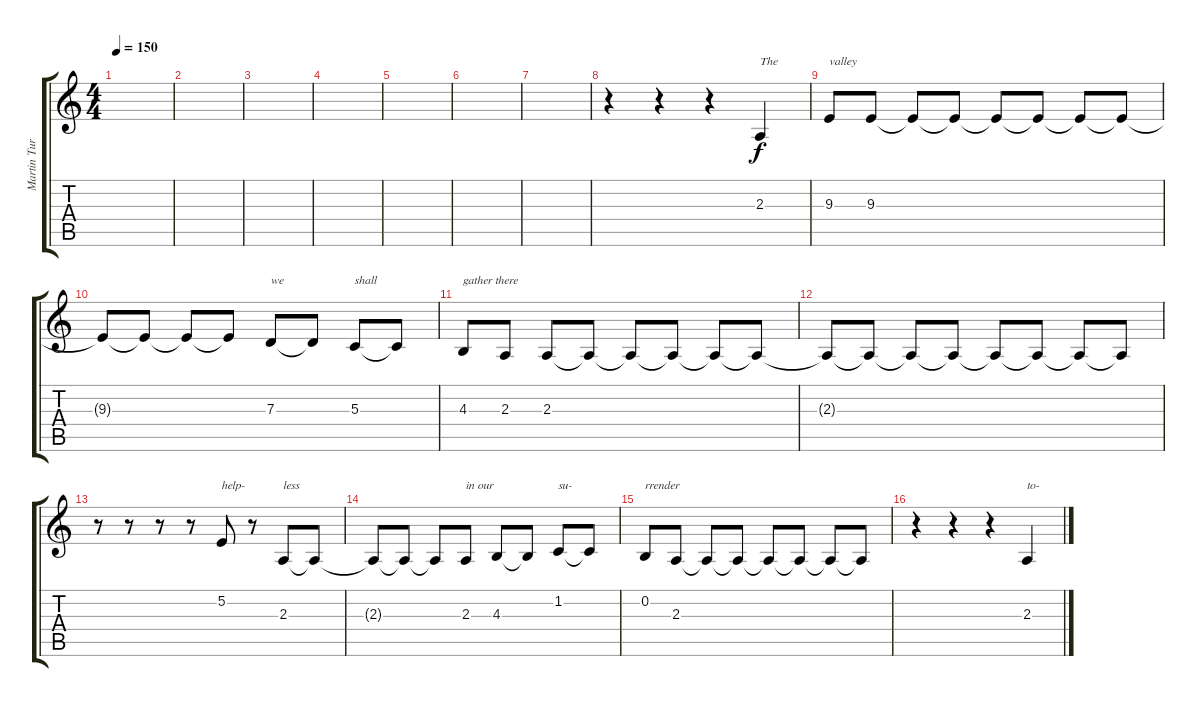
\track ("Martin Turner (vocals)" "Martin Tur") {instrument oboe}
\staff {score tabs}
\tuning (E4 B3 G3 D3 A2 E2) {hide}
\ts (4 4)
\tempo 150
\clef g2
\ks c
|
|
|
|
|
|
|
r.4 r.4 r.4 2.3.4{txt "The "} |
9.3.8{txt "valley"} 9.3.8 9.3{t}.8 9.3{t}.8 9.3{t}.8 9.3{t}.8 9.3{t}.8 9.3{t}.8 |
9.3{t}.8 9.3{t}.8 9.3{t}.8 9.3{t}.8 7.3.8{txt "we"} 7.3{t}.8 5.3.8{txt "shall"} 5.3{t}.8 |
4.3.8{txt "gather there"} 2.3.8 2.3.8 2.3{t}.8 2.3{t}.8 2.3{t}.8 2.3{t}.8 2.3{t}.8 |
2.3{t}.8 2.3{t}.8 2.3{t}.8 2.3{t}.8 2.3{t}.8 2.3{t}.8 2.3{t}.8 2.3{t}.8 |
r.8 r.8 r.8 r.8 5.2.8{txt "help-"} r.8 2.3.8{txt "less"} 2.3{t}.8 |
2.3{t}.8 2.3{t}.8 2.3{t}.8 2.3.8{txt "in our"} 4.3.8 4.3{t}.8 1.2.8{txt "su-"} 1.2{t}.8 |
0.2.8{txt "rrender"} 2.3.8 2.3{t}.8 2.3{t}.8 2.3{t}.8 2.3{t}.8 2.3{t}.8 2.3{t}.8 |
r.4 r.4 r.4 2.3.4{txt "to-"}
